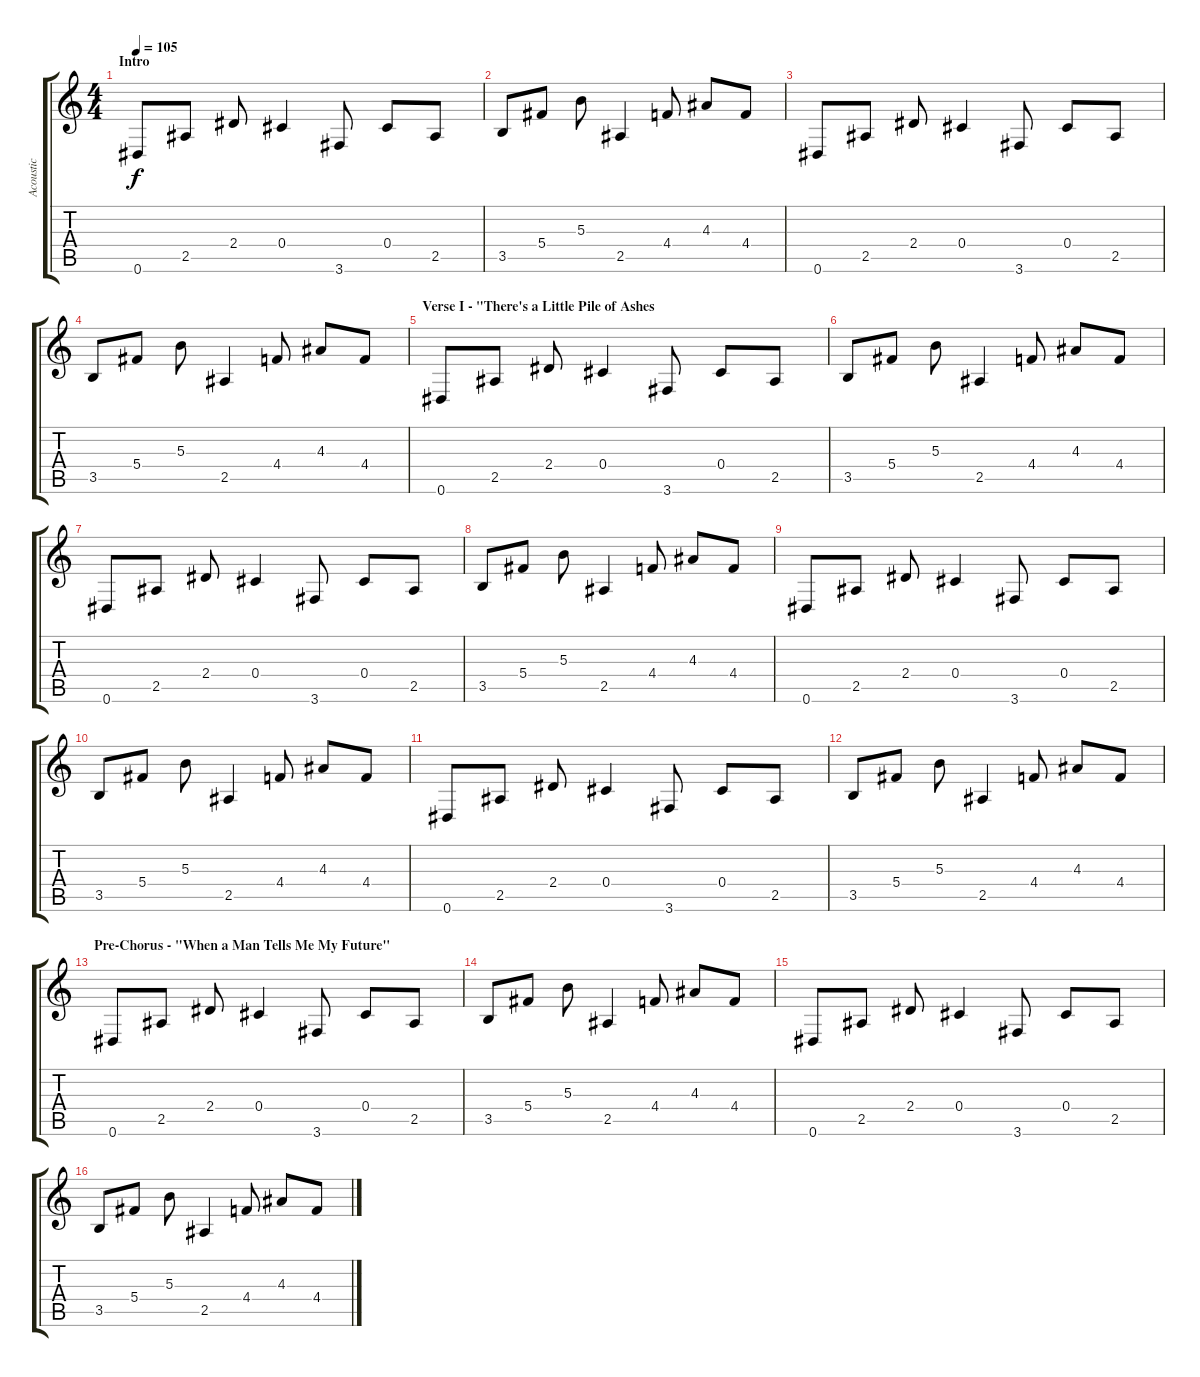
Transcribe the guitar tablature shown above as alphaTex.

\track ("Acoustic" "Acoustic") {instrument acousticguitarsteel}
\staff {score tabs}
\tuning (Eb4 Bb3 Gb3 Db3 Ab2 Eb2) {hide}
\ts (4 4)
\section ("" "Intro")
\tempo 105
\clef g2
\ks c
0.6.8{dy f instrument acousticguitarsteel} 2.5.8 2.4.8 0.4.4 3.6.8 0.4.8 2.5.8 |
3.5.8 5.4.8 5.3.8 2.5.4 4.4.8 4.3.8 4.4.8 |
0.6.8 2.5.8 2.4.8 0.4.4 3.6.8 0.4.8 2.5.8 |
3.5.8 5.4.8 5.3.8 2.5.4 4.4.8 4.3.8 4.4.8 |
\section ("" "Verse I - \"There's a Little Pile of Ashes")
0.6.8 2.5.8 2.4.8 0.4.4 3.6.8 0.4.8 2.5.8 |
3.5.8 5.4.8 5.3.8 2.5.4 4.4.8 4.3.8 4.4.8 |
0.6.8 2.5.8 2.4.8 0.4.4 3.6.8 0.4.8 2.5.8 |
3.5.8 5.4.8 5.3.8 2.5.4 4.4.8 4.3.8 4.4.8 |
0.6.8 2.5.8 2.4.8 0.4.4 3.6.8 0.4.8 2.5.8 |
3.5.8 5.4.8 5.3.8 2.5.4 4.4.8 4.3.8 4.4.8 |
0.6.8 2.5.8 2.4.8 0.4.4 3.6.8 0.4.8 2.5.8 |
3.5.8 5.4.8 5.3.8 2.5.4 4.4.8 4.3.8 4.4.8 |
\section ("" "Pre-Chorus - \"When a Man Tells Me My Future\"")
0.6.8 2.5.8 2.4.8 0.4.4 3.6.8 0.4.8 2.5.8 |
3.5.8 5.4.8 5.3.8 2.5.4 4.4.8 4.3.8 4.4.8 |
0.6.8 2.5.8 2.4.8 0.4.4 3.6.8 0.4.8 2.5.8 |
3.5.8 5.4.8 5.3.8 2.5.4 4.4.8 4.3.8 4.4.8
